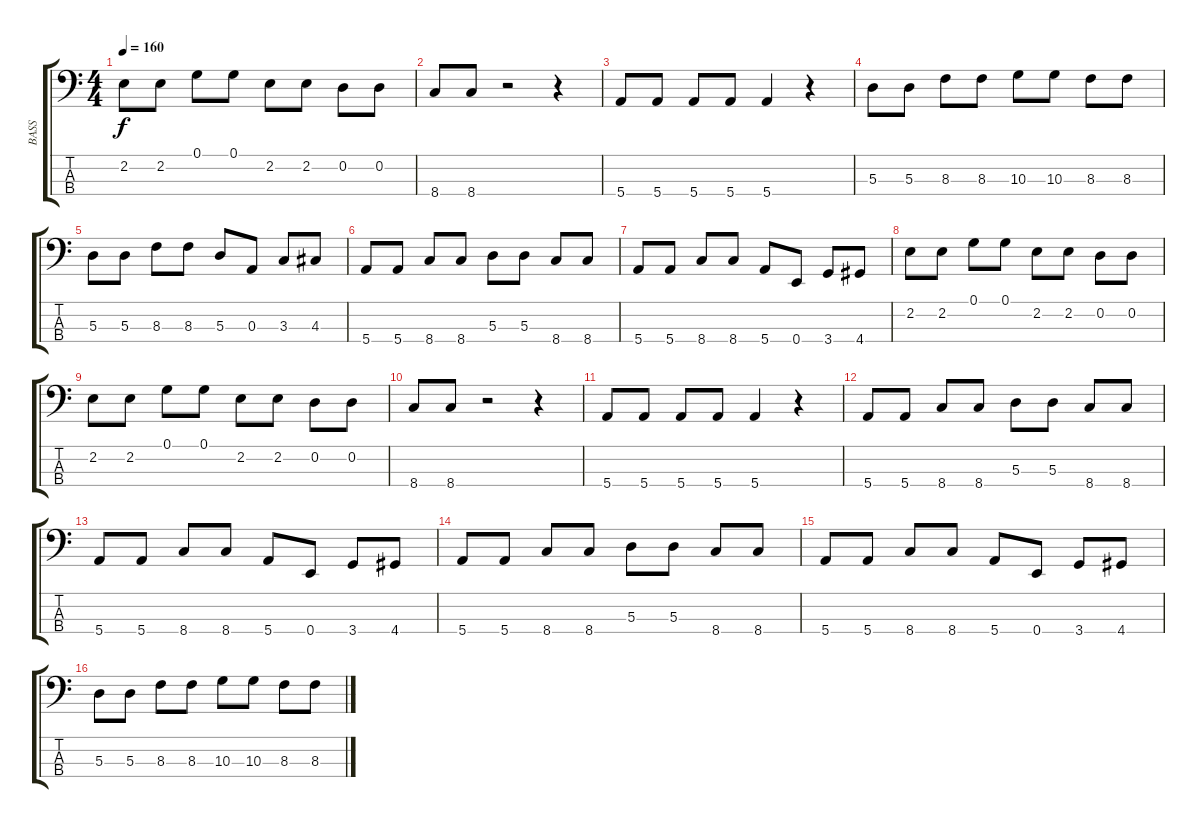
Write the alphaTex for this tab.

\track ("BASS" "BASS") {instrument electricbasspick}
\staff {score tabs}
\tuning (G2 D2 A1 E1) {hide}
\ts (4 4)
\tempo 160
\clef f4
\ks c
2.2.8{dy f} 2.2.8 0.1.8 0.1.8 2.2.8 2.2.8 0.2.8 0.2.8 |
8.4.8 8.4.8 r.2 r.4 |
5.4.8 5.4.8 5.4.8 5.4.8 5.4.4 r.4 |
5.3.8 5.3.8 8.3.8 8.3.8 10.3.8 10.3.8 8.3.8 8.3.8 |
5.3.8 5.3.8 8.3.8 8.3.8 5.3.8 0.3.8 3.3.8 4.3.8 |
5.4.8 5.4.8 8.4.8 8.4.8 5.3.8 5.3.8 8.4.8 8.4.8 |
5.4.8 5.4.8 8.4.8 8.4.8 5.4.8 0.4.8 3.4.8 4.4.8 |
2.2.8 2.2.8 0.1.8 0.1.8 2.2.8 2.2.8 0.2.8 0.2.8 |
2.2.8 2.2.8 0.1.8 0.1.8 2.2.8 2.2.8 0.2.8 0.2.8 |
8.4.8 8.4.8 r.2 r.4 |
5.4.8 5.4.8 5.4.8 5.4.8 5.4.4 r.4 |
5.4.8 5.4.8 8.4.8 8.4.8 5.3.8 5.3.8 8.4.8 8.4.8 |
5.4.8 5.4.8 8.4.8 8.4.8 5.4.8 0.4.8 3.4.8 4.4.8 |
5.4.8 5.4.8 8.4.8 8.4.8 5.3.8 5.3.8 8.4.8 8.4.8 |
5.4.8 5.4.8 8.4.8 8.4.8 5.4.8 0.4.8 3.4.8 4.4.8 |
5.3.8 5.3.8 8.3.8 8.3.8 10.3.8 10.3.8 8.3.8 8.3.8
